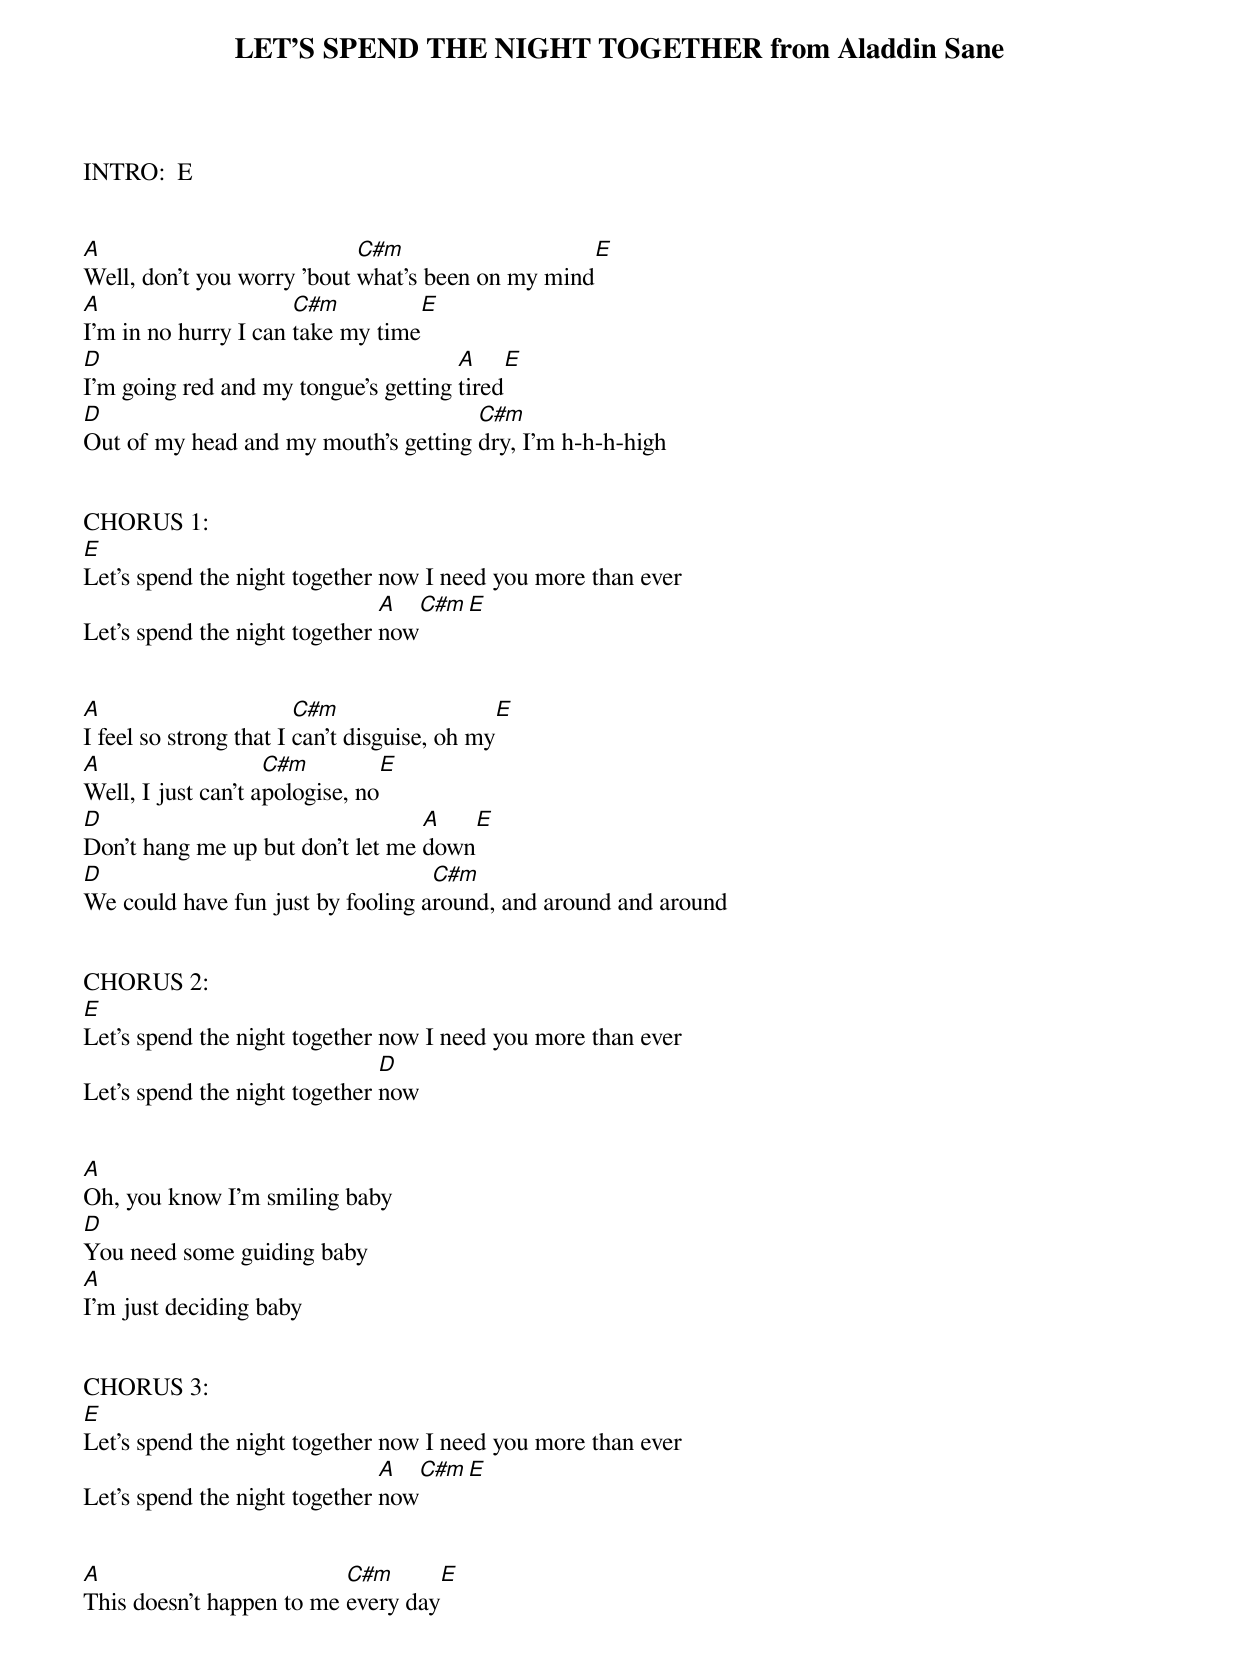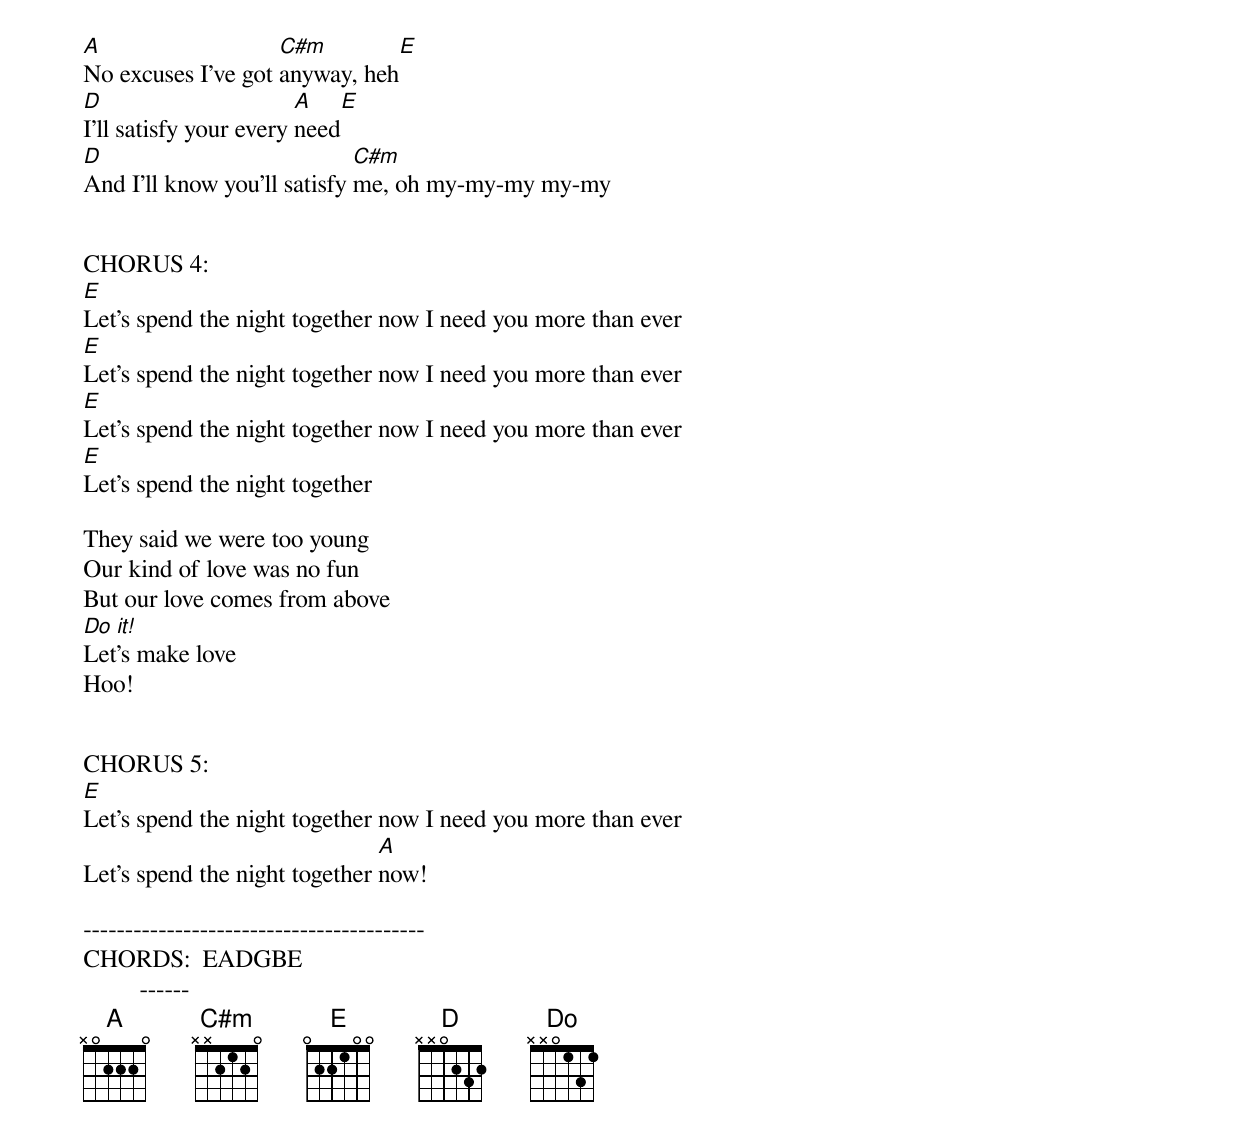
LET'S SPEND THE NIGHT TOGETHER from Aladdin Sane


INTRO:  E


A                           C#m                   E
Well, don't you worry 'bout what's been on my mind
A                     C#m         E
I'm in no hurry I can take my time
D                                     A    E
I'm going red and my tongue's getting tired
D                                     C#m
Out of my head and my mouth's getting dry, I'm h-h-h-high


CHORUS 1:
E
Let's spend the night together now I need you more than ever
                               A  C#m  E
Let's spend the night together now


A                       C#m                  E
I feel so strong that I can't disguise, oh my
A                   C#m         E
Well, I just can't apologise, no
D                                 A   E
Don't hang me up but don't let me down
D                                  C#m
We could have fun just by fooling around, and around and around


CHORUS 2:
E
Let's spend the night together now I need you more than ever
                               D
Let's spend the night together now


A
Oh, you know I'm smiling baby
D
You need some guiding baby
A
I'm just deciding baby


CHORUS 3:
E
Let's spend the night together now I need you more than ever
                               A  C#m  E
Let's spend the night together now


A                         C#m      E
This doesn't happen to me every day
A                   C#m        E
No excuses I've got anyway, heh
D                       A   E
I'll satisfy your every need
D                            C#m
And I'll know you'll satisfy me, oh my-my-my my-my


CHORUS 4:
E
Let's spend the night together now I need you more than ever
E
Let's spend the night together now I need you more than ever
E
Let's spend the night together now I need you more than ever
E
Let's spend the night together

They said we were too young
Our kind of love was no fun
But our love comes from above
Do it!
Let's make love
Hoo!


CHORUS 5:
E
Let's spend the night together now I need you more than ever
                               A
Let's spend the night together now!

-----------------------------------------
CHORDS:  EADGBE
         ------
A        X02220
E        022100
D        XX0232
C#m      X46654
